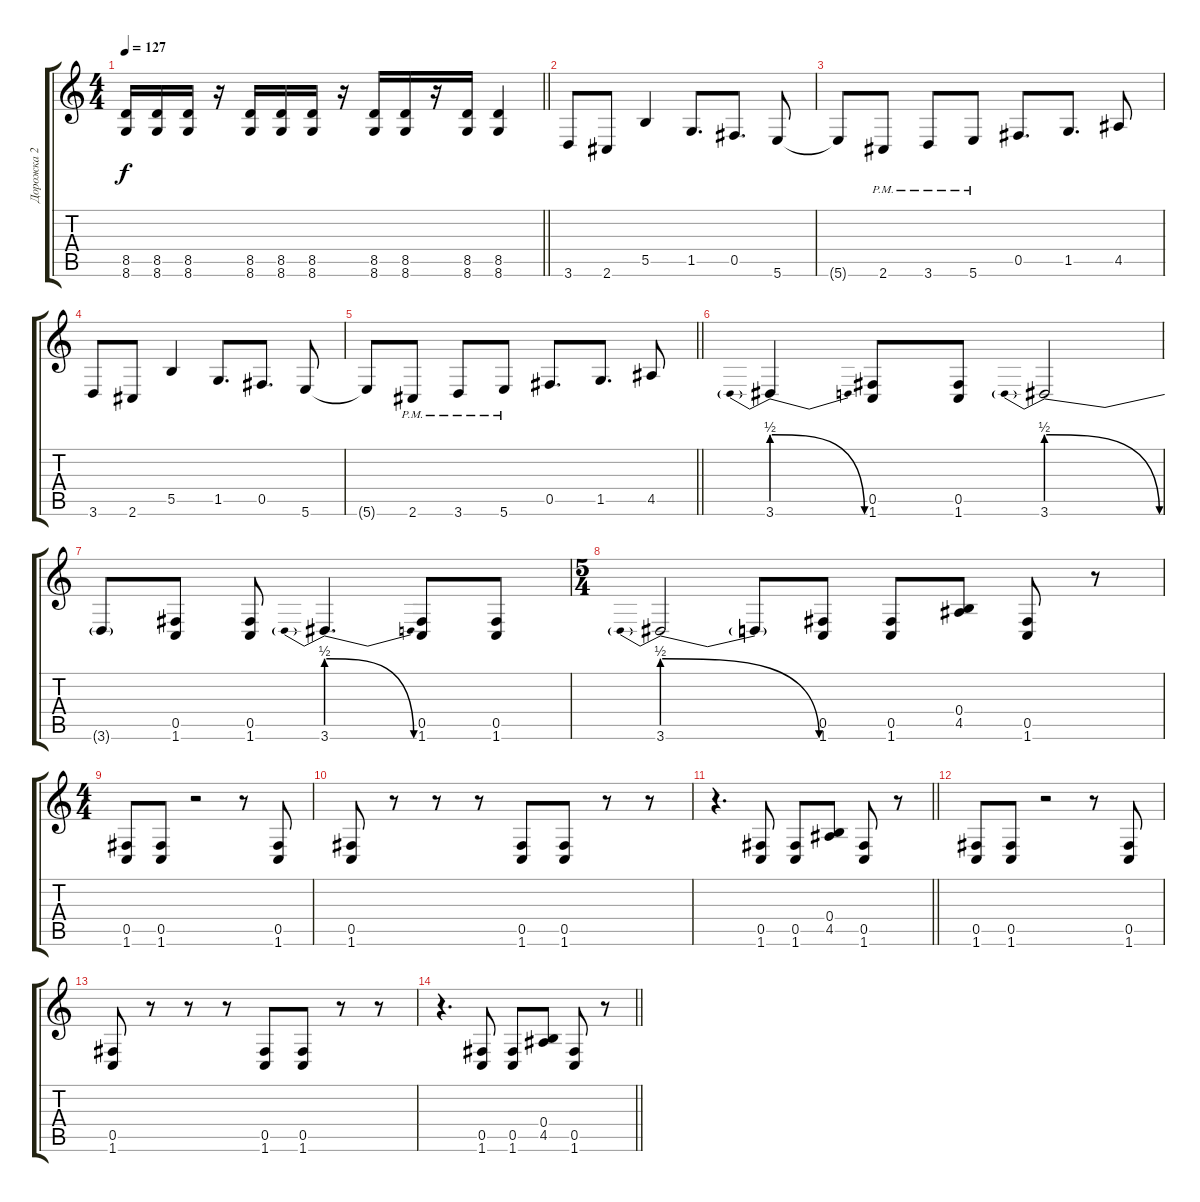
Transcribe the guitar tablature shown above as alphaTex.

\track ("Дорожка 2" "Дорожка 2") {instrument distortionguitar}
\staff {score tabs}
\tuning (Db4 Ab3 E3 B2 Gb2 B1) {hide}
\ts (4 4)
\tempo 127
\clef g2
\barLineRight lightlight
\ks c
(8.5 8.6).16{dy f} (8.5 8.6).16 (8.5 8.6).16 r.16 (8.5 8.6).16 (8.5 8.6).16 (8.5 8.6).16 r.16 (8.5 8.6).16 (8.5 8.6).16 r.16 (8.5 8.6).16 (8.5 8.6).4 |
\section ("" "")
3.6.8 2.6.8 5.5.4 1.5.8{d} 0.5.8{d} 5.6.8 |
5.6{t}.8 2.6{pm}.8 3.6{pm}.8 5.6{pm}.8 0.5.8{d} 1.5.8{d} 4.5.8 |
3.6.8 2.6.8 5.5.4 1.5.8{d} 0.5.8{d} 5.6.8 |
\barLineRight lightlight
5.6{t}.8 2.6{pm}.8 3.6{pm}.8 5.6{pm}.8 0.5.8{d} 1.5.8{d} 4.5.8 |
\section ("" "")
3.6{be (prebendrelease 0 2 60 0)}.4 (0.5 1.6).8 (0.5 1.6).8 3.6{be (prebendrelease 0 2 60 0)}.2 |
3.6{t}.8 (0.5 1.6).8 (0.5 1.6).8 3.6{be (prebendrelease 0 2 60 0)}.4{d} (0.5 1.6).8 (0.5 1.6).8 |
\ts (5 4)
3.6{be (prebendrelease 0 2 60 0)}.2 3.6{t}.8 (0.5 1.6).8 (0.5 1.6).8 (0.4 4.5).8 (0.5 1.6).8 r.8 |
\ts (4 4)
(0.5 1.6).8 (0.5 1.6).8 r.2 r.8 (0.5 1.6).8 |
(0.5 1.6).8 r.8 r.8 r.8 (0.5 1.6).8 (0.5 1.6).8 r.8 r.8 |
\barLineRight lightlight
r.4{d} (0.5 1.6).8 (0.5 1.6).8 (0.4 4.5).8 (0.5 1.6).8 r.8 |
(0.5 1.6).8 (0.5 1.6).8 r.2 r.8 (0.5 1.6).8 |
(0.5 1.6).8 r.8 r.8 r.8 (0.5 1.6).8 (0.5 1.6).8 r.8 r.8 |
\barLineRight lightlight
r.4{d} (0.5 1.6).8 (0.5 1.6).8 (0.4 4.5).8 (0.5 1.6).8 r.8
